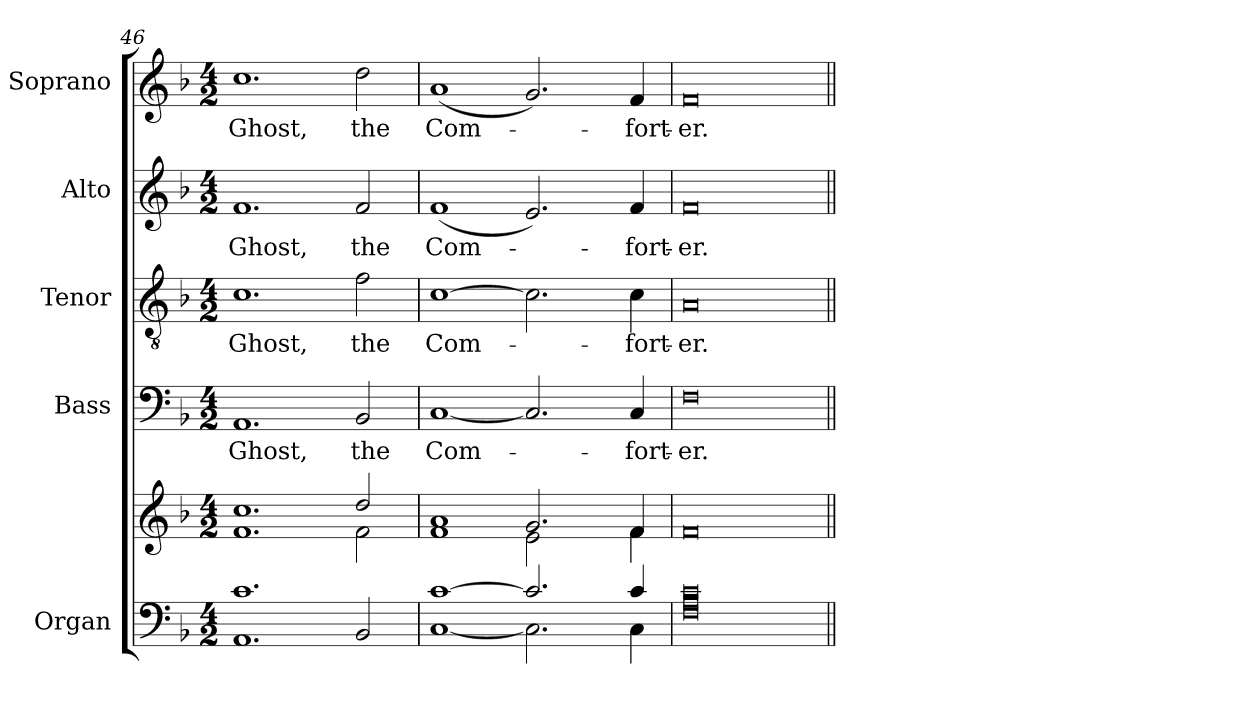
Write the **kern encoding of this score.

**kern	**kern	**kern	**text	**kern	**text	**kern	**text	**kern	**text
*part5	*part5	*part4	*part4	*part3	*part3	*part2	*part2	*part1	*part1
*staff6	*staff5	*staff4	*staff4	*staff3	*staff3	*staff2	*staff2	*staff1	*staff1
*I"Organ	*	*I"Bass	*	*I"Tenor	*	*I"Alto	*	*I"Soprano	*
*I'Org.	*	*I'B.	*	*I'T.	*	*I'A.	*	*I'S.	*
*clefF4	*clefG2	*clefF4	*	*clefGv2	*	*clefG2	*	*clefG2	*
*	*	*	*	*ITrd7c12	*	*	*	*	*
*k[b-]	*k[b-]	*k[b-]	*	*k[b-]	*	*k[b-]	*	*k[b-]	*
*F:	*F:	*F:	*	*F:	*	*F:	*	*F:	*
*M4/2	*M4/2	*M4/2	*	*M4/2	*	*M4/2	*	*M4/2	*
=46	=46	=46	=46	=46	=46	=46	=46	=46	=46
*	*^	*	*	*	*	*	*	*	*
!	!	!	!	!LO:LY:b:color=#000000	!	!	!	!	!	!
!	!	!	!	!	!	!LO:LY:b:color=#000000	!	!	!	!
!	!	!	!	!	!	!	!	!LO:LY:b:color=#000000	!	!
!	!	!	!	!	!	!	!	!	!	!LO:LY:b:color=#000000
1.AAi 1.ci	1.fi 1.cci	1.ryy	1.AAi	Ghost,	1.Ci	Ghost,	1.fi	Ghost,	1.cci	Ghost,
!	!	!	!	!LO:LY:b:color=#000000	!	!	!	!	!	!
!	!	!	!	!	!	!LO:LY:b:color=#000000	!	!	!	!
!	!	!	!	!	!	!	!	!LO:LY:b:color=#000000	!	!
!	!	!	!	!	!	!	!	!	!	!LO:LY:b:color=#000000
2BB-i/	2ddi/	2fi\	2BB-i/	the	2Fi\	the	2fi/	the	2ddi\	the
=47	=47	=47	=47	=47	=47	=47	=47	=47	=47	=47
*^	*	*	*	*	*	*	*	*	*	*
!	!	!	!	!	!LO:LY:b:color=#000000	!	!	!	!	!	!
!	!	!	!	!	!	!	!LO:LY:b:color=#000000	!	!	!	!
!	!	!	!	!	!	!	!	!	!LO:LY:b:color=#000000	!	!
!	!	!	!	!	!	!	!	!	!	!	!LO:LY:b:color=#000000
[<1Ci [>1ci	1ryy	1fi 1ai	1ryy	[<1Ci	Com-	[>1Ci	Com-	(1fi	Com-	(1ai	Com-
2.ci/]	2.Ci\]	2.gi/	2ei\	2.Ci/]	.	2.Ci\]	.	2.ei/)	.	2.gi/)	.
.	.	.	4ryy	.	.	.	.	.	.	.	.
!	!	!	!	!	!LO:LY:b:color=#000000	!	!	!	!	!	!
!	!	!	!	!	!	!	!LO:LY:b:color=#000000	!	!	!	!
!	!	!	!	!	!	!	!	!	!LO:LY:b:color=#000000	!	!
!	!	!	!	!	!	!	!	!	!	!	!LO:LY:b:color=#000000
4ci/	4Ci\	4fi/	4fi\	4Ci/	-fort-	4Ci\	-fort-	4fi/	-fort-	4fi/	-fort-
*	*	*v	*v	*	*	*	*	*	*	*	*
!!LO:LB:g=z
=48	=48	=48	=48	=48	=48	=48	=48	=48	=48	=48
*	*^	*	*	*	*	*	*	*	*	*
*	*	*	*^	*	*	*	*	*	*	*	*
!	!	!	!	!	!	!LO:LY:b:color=#000000	!	!	!	!	!	!
*	*	*	*v	*v	*	*	*	*	*	*	*	*
*	*	*	*^	*	*	*	*	*	*	*	*
!	!	!	!	!	!	!	!	!LO:LY:b:color=#000000	!	!	!	!
*	*	*	*v	*v	*	*	*	*	*	*	*	*
*	*	*	*^	*	*	*	*	*	*	*	*
!	!	!	!	!	!	!	!	!	!	!LO:LY:b:color=#000000	!	!
*	*	*	*v	*v	*	*	*	*	*	*	*	*
*	*	*	*^	*	*	*	*	*	*	*	*
!	!	!	!	!	!	!	!	!	!	!	!	!LO:LY:b:color=#000000
*	*	*	*v	*v	*	*	*	*	*	*	*	*
0ci	0Ai	0Fi	0fi	0Fi	-er.	0AAi	-er.	0fi	-er.	0fi	-er.
*v	*v	*v	*	*	*	*	*	*	*	*	*
=||	=||	=||	=||	=||	=||	=||	=||	=||	=||
*-	*-	*-	*-	*-	*-	*-	*-	*-	*-
